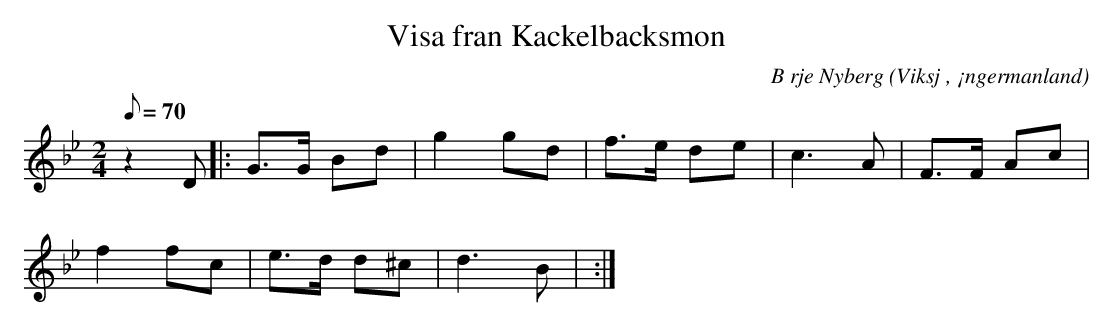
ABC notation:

X:1
T:Visa fran Kackelbacksmon
C:B rje Nyberg
O:Viksj , ¡ngermanland
M:2/4
L:1/8
Q:70
K:Gm
z2 D|: G>G Bd | g2 gd | f>e de | c2>A2 | F>F Ac |
f2 fc | e>d d^c | d2>B2 |  :|
